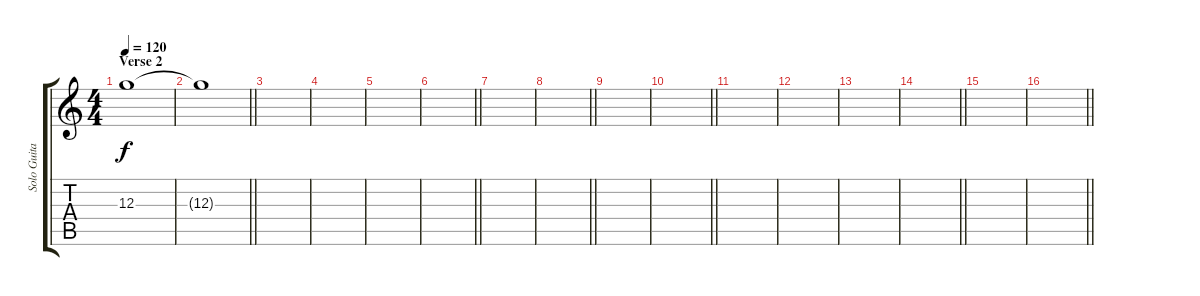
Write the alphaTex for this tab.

\track ("Solo Guitar" "Solo Guita") {instrument electricguitarclean}
\staff {score tabs}
\tuning (E4 B3 G3 D3 A2 E2) {hide}
\ts (4 4)
\section ("" "Verse 2")
\tempo 120
\clef g2
\ks c
12.3{t}.1{dy f} |
\barLineRight lightlight
12.3{t}.1 |
|
|
|
\barLineRight lightlight
|
|
\barLineRight lightlight
|
|
\barLineRight lightlight
|
|
|
|
\barLineRight lightlight
|
|
\barLineRight lightlight
